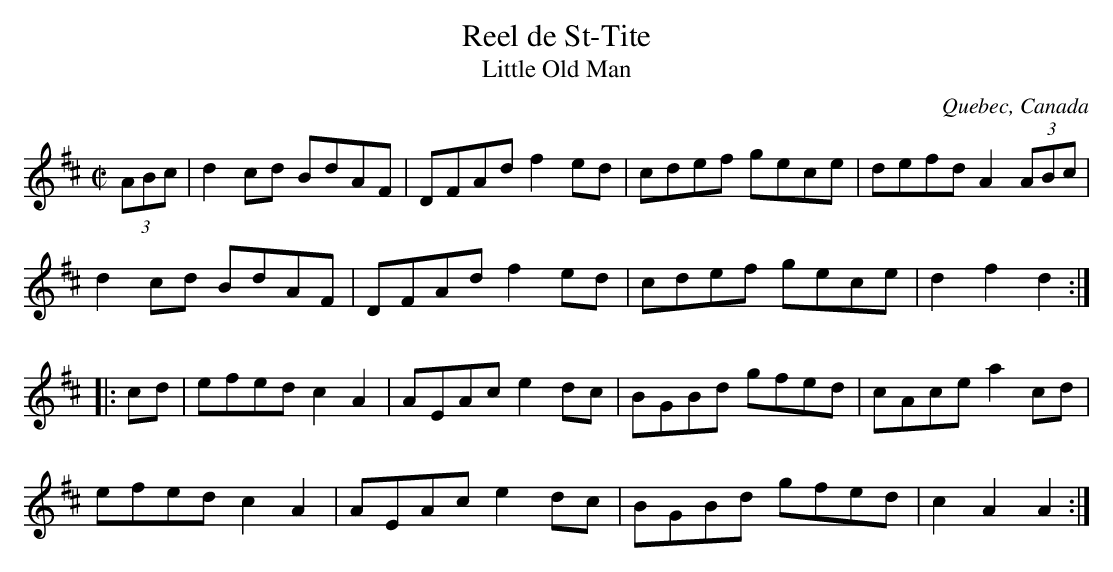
X:1
T:Reel de St-Tite
T:Little Old Man
O:Quebec, Canada
M:C|
L:1/8
K:D
(3ABc | d2cd BdAF | DFAd f2ed | cdef gece | defd A2 (3ABc |
d2cd BdAF | DFAd f2ed | cdef gece | d2f2 d2 :|
|: cd | efed c2A2 | AEAc e2dc | BGBd gfed | cAce a2cd |
efed c2A2 | AEAc e2dc | BGBd gfed | c2A2 A2 :|
